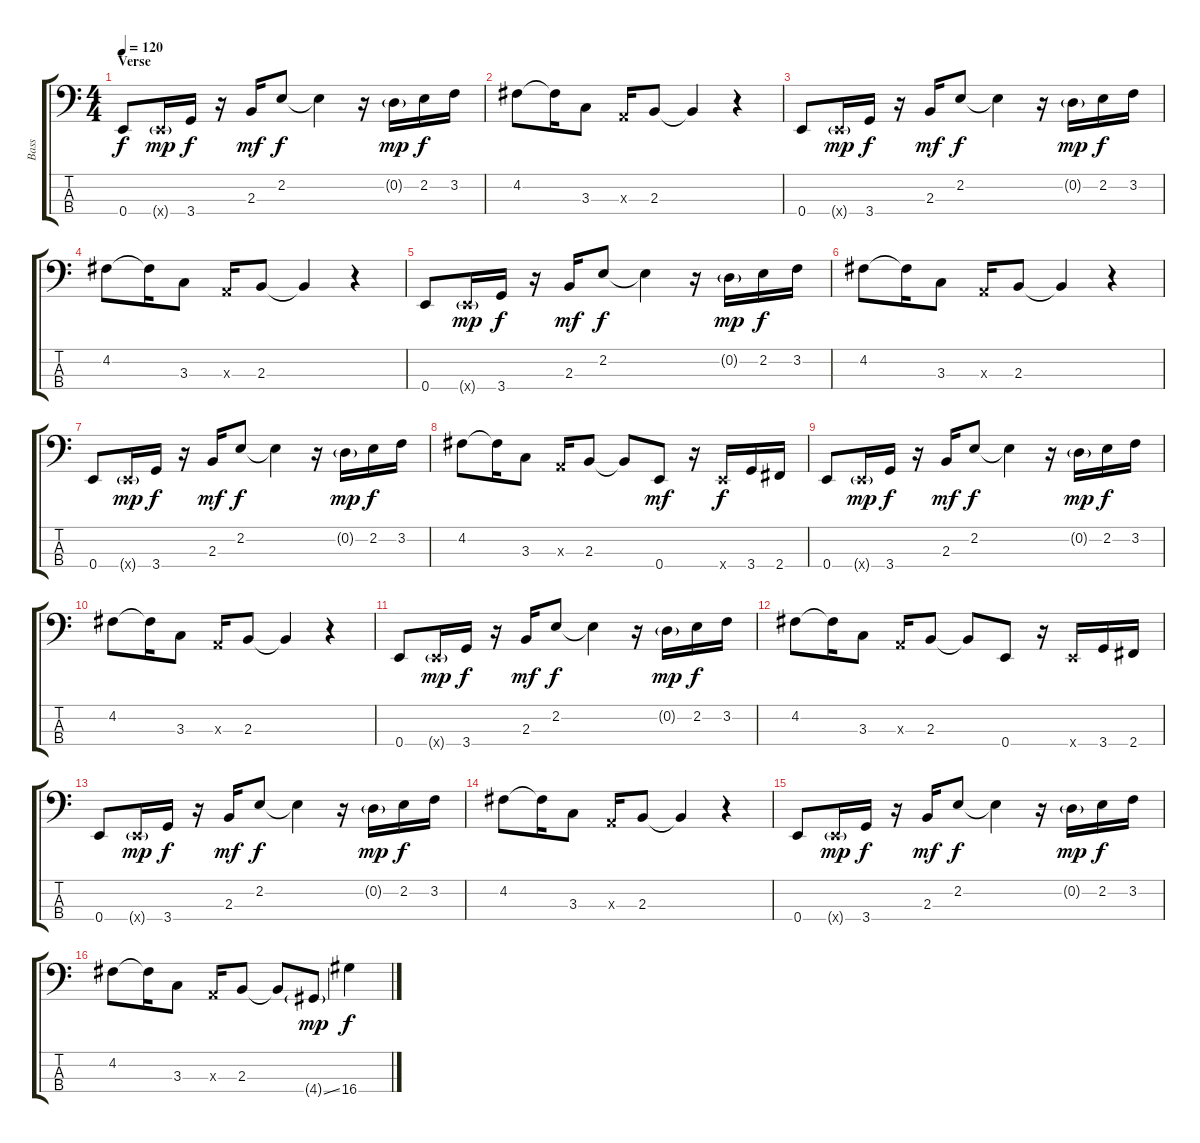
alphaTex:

\track ("Bass" "Bass") {instrument electricbassfinger}
\staff {score tabs}
\tuning (G2 D2 A1 E1) {hide}
\ts (4 4)
\section ("" "Verse")
\tempo 120
\clef f4
\ks c
0.4.8{dy f} 0.4{g x}.16{dy mp} 3.4.16{dy f} r.16 2.3.16{dy mf} 2.2.8{dy f} 2.2{t}.4 r.16 0.2{g}.16{dy mp} 2.2.16{dy f} 3.2.16 |
4.2.8 4.2{t}.16 3.3.8 0.3{x}.16 2.3.8 2.3{t}.4 r.4 |
0.4.8 0.4{g x}.16{dy mp} 3.4.16{dy f} r.16 2.3.16{dy mf} 2.2.8{dy f} 2.2{t}.4 r.16 0.2{g}.16{dy mp} 2.2.16{dy f} 3.2.16 |
4.2.8 4.2{t}.16 3.3.8 0.3{x}.16 2.3.8 2.3{t}.4 r.4 |
0.4.8 0.4{g x}.16{dy mp} 3.4.16{dy f} r.16 2.3.16{dy mf} 2.2.8{dy f} 2.2{t}.4 r.16 0.2{g}.16{dy mp} 2.2.16{dy f} 3.2.16 |
4.2.8 4.2{t}.16 3.3.8 0.3{x}.16 2.3.8 2.3{t}.4 r.4 |
0.4.8 0.4{g x}.16{dy mp} 3.4.16{dy f} r.16 2.3.16{dy mf} 2.2.8{dy f} 2.2{t}.4 r.16 0.2{g}.16{dy mp} 2.2.16{dy f} 3.2.16 |
4.2.8 4.2{t}.16 3.3.8 0.3{x}.16 2.3.8 2.3{t}.8 0.4.8{dy mf} r.16 0.4{x}.16{dy f} 3.4.16 2.4.16 |
0.4.8 0.4{g x}.16{dy mp} 3.4.16{dy f} r.16 2.3.16{dy mf} 2.2.8{dy f} 2.2{t}.4 r.16 0.2{g}.16{dy mp} 2.2.16{dy f} 3.2.16 |
4.2.8 4.2{t}.16 3.3.8 0.3{x}.16 2.3.8 2.3{t}.4 r.4 |
0.4.8 0.4{g x}.16{dy mp} 3.4.16{dy f} r.16 2.3.16{dy mf} 2.2.8{dy f} 2.2{t}.4 r.16 0.2{g}.16{dy mp} 2.2.16{dy f} 3.2.16 |
4.2.8 4.2{t}.16 3.3.8 0.3{x}.16 2.3.8 2.3{t}.8 0.4.8 r.16 0.4{x}.16 3.4.16 2.4.16 |
0.4.8 0.4{g x}.16{dy mp} 3.4.16{dy f} r.16 2.3.16{dy mf} 2.2.8{dy f} 2.2{t}.4 r.16 0.2{g}.16{dy mp} 2.2.16{dy f} 3.2.16 |
4.2.8 4.2{t}.16 3.3.8 0.3{x}.16 2.3.8 2.3{t}.4 r.4 |
0.4.8 0.4{g x}.16{dy mp} 3.4.16{dy f} r.16 2.3.16{dy mf} 2.2.8{dy f} 2.2{t}.4 r.16 0.2{g}.16{dy mp} 2.2.16{dy f} 3.2.16 |
4.2.8 4.2{t}.16 3.3.8 0.3{x}.16 2.3.8 2.3{t}.8 4.4{ss g}.8{dy mp} 16.4{ss}.4{dy f}
